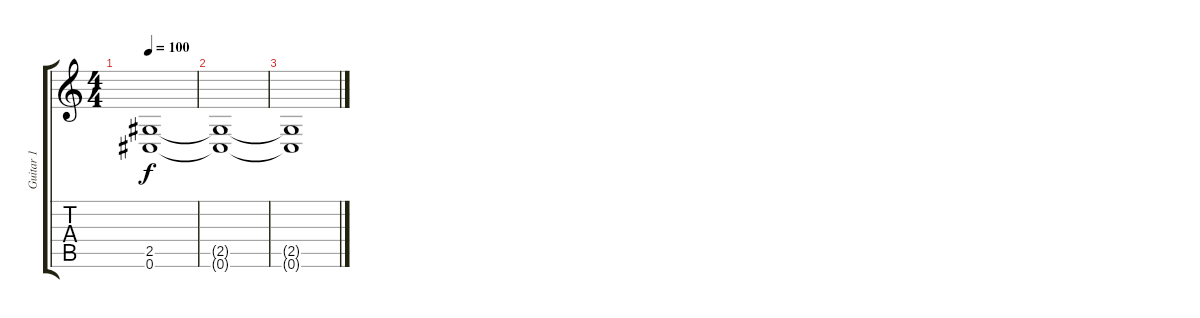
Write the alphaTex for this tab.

\track ("Guitar 1" "Guitar 1") {instrument distortionguitar}
\staff {score tabs}
\tuning (Db4 Ab3 E3 B2 Gb2 Db2) {hide}
\ts (4 4)
\tempo 100
\clef g2
\ks c
(2.5 0.6).1{dy f} |
(2.5{t} 0.6{t}).1 |
(2.5{t} 0.6{t}).1
